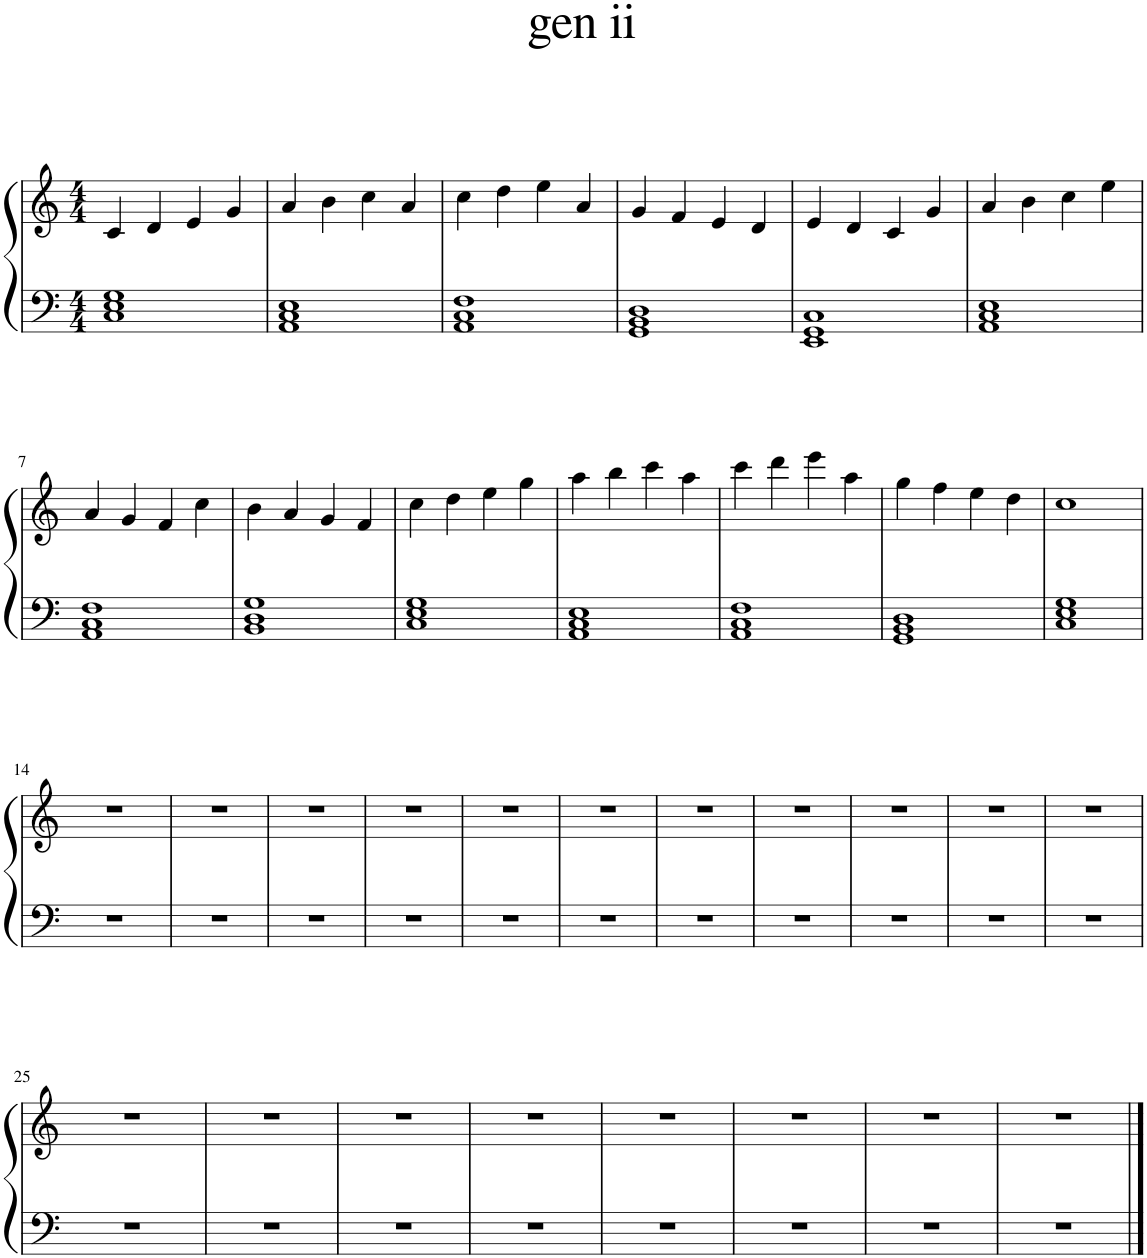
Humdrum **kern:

**kern	**kern
*part1	*part1
*staff2	*staff1
*I"Piano	*
*I'Pno.	*
*clefF4	*clefG2
*k[]	*k[]
*M4/4	*M4/4
=1	=1
1C 1E 1G	4c/
.	4d/
.	4e/
.	4g/
=2	=2
1AA 1C 1E	4a/
.	4b\
.	4cc\
.	4a/
=3	=3
1AA 1C 1F	4cc\
.	4dd\
.	4ee\
.	4a/
=4	=4
1GG 1BB 1D	4g/
.	4f/
.	4e/
.	4d/
=5	=5
1EE 1GG 1C	4e/
.	4d/
.	4c/
.	4g/
=6	=6
1AA 1C 1E	4a/
.	4b\
.	4cc\
.	4ee\
!!LO:LB:g=z
=7	=7
1AA 1C 1F	4a/
.	4g/
.	4f/
.	4cc\
=8	=8
1BB 1D 1G	4b\
.	4a/
.	4g/
.	4f/
=9	=9
1C 1E 1G	4cc\
.	4dd\
.	4ee\
.	4gg\
=10	=10
1AA 1C 1E	4aa\
.	4bb\
.	4ccc\
.	4aa\
=11	=11
1AA 1C 1F	4ccc\
.	4ddd\
.	4eee\
.	4aa\
=12	=12
1GG 1BB 1D	4gg\
.	4ff\
.	4ee\
.	4dd\
=13	=13
1C 1E 1G	1cc
!!LO:LB:g=z
=14	=14
1r	1r
=15	=15
1r	1r
=16	=16
1r	1r
=17	=17
1r	1r
=18	=18
1r	1r
=19	=19
1r	1r
=20	=20
1r	1r
=21	=21
1r	1r
=22	=22
1r	1r
=23	=23
1r	1r
=24	=24
1r	1r
!!LO:LB:g=z
=25	=25
1r	1r
=26	=26
1r	1r
=27	=27
1r	1r
=28	=28
1r	1r
=29	=29
1r	1r
=30	=30
1r	1r
=31	=31
1r	1r
=32	=32
1r	1r
==	==
*-	*-
